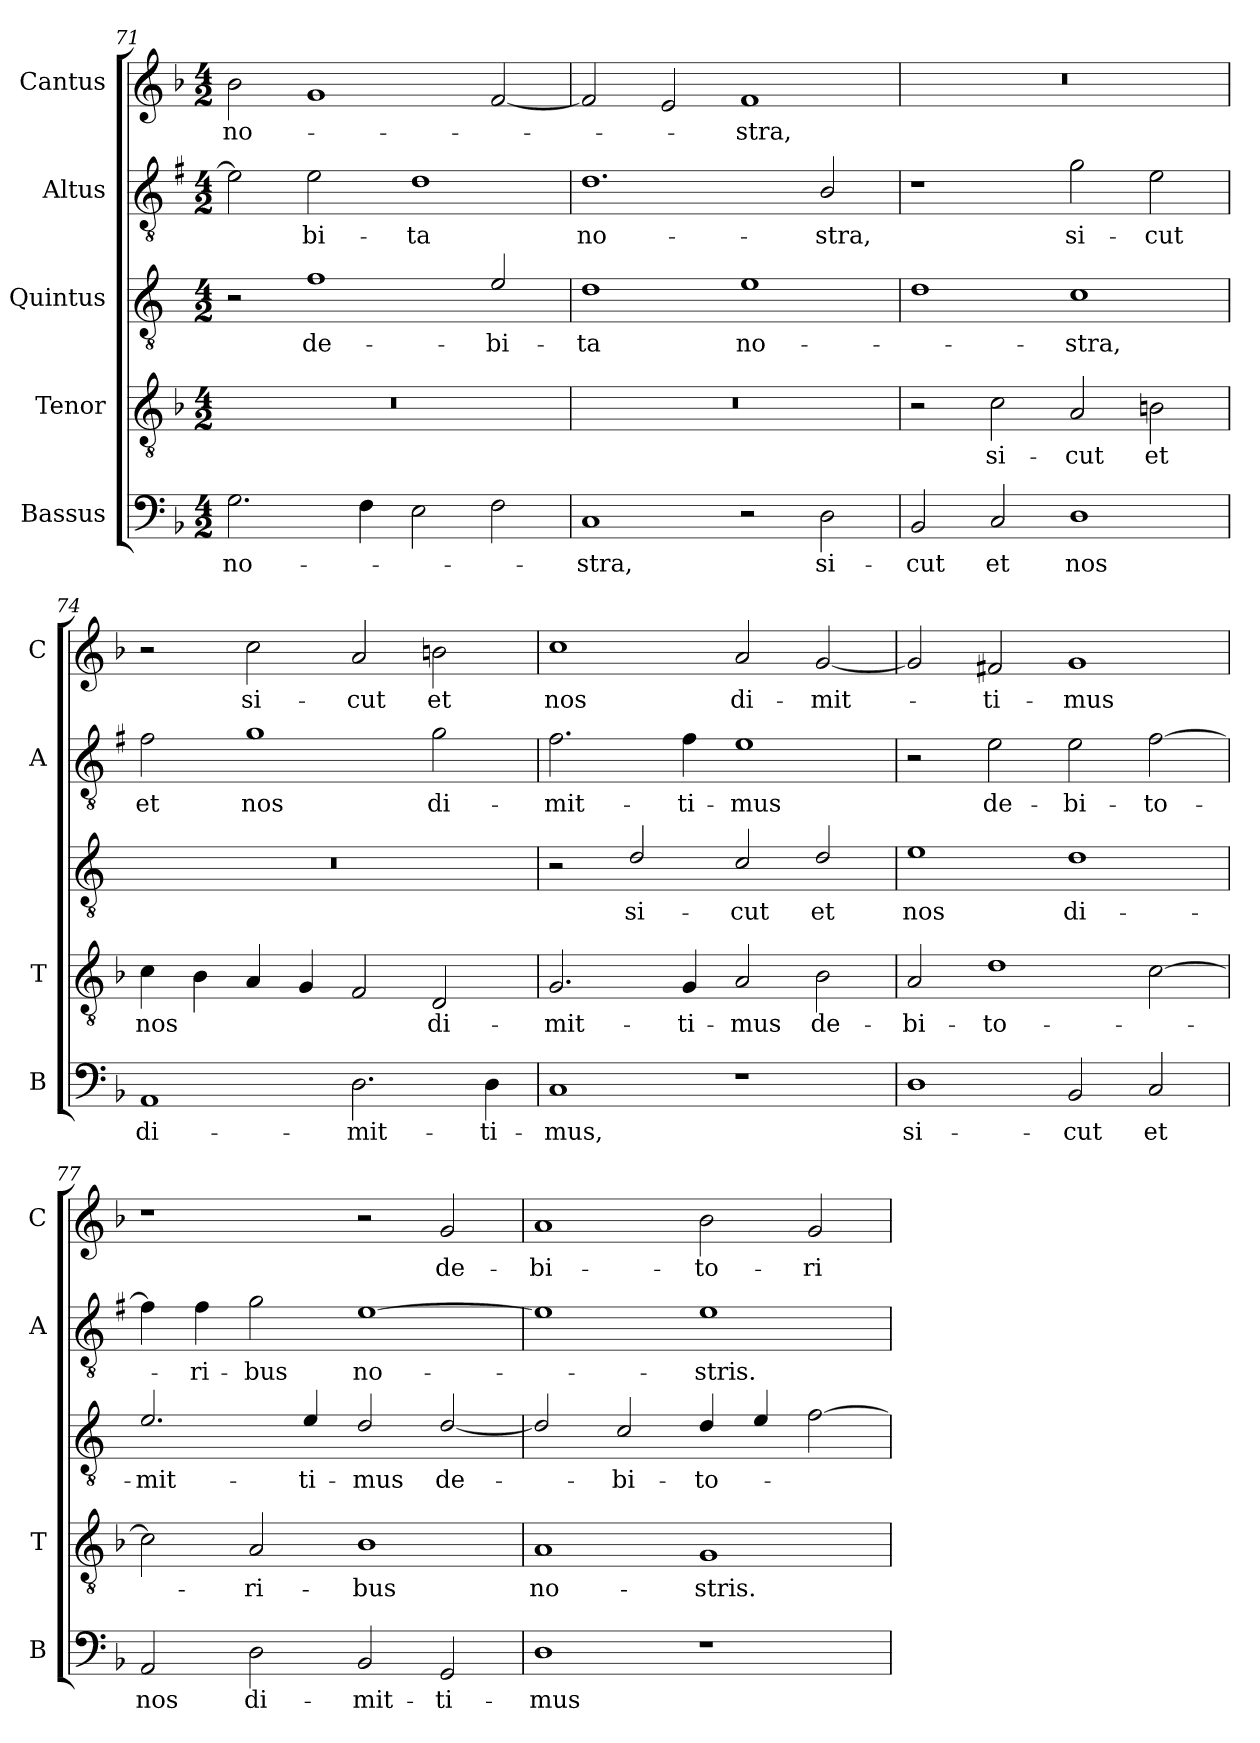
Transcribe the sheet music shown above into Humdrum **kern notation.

**kern	**text	**kern	**text	**kern	**text	**kern	**text	**kern	**text
*part5	*part5	*part4	*part4	*part3	*part3	*part2	*part2	*part1	*part1
*staff5	*staff5	*staff4	*staff4	*staff3	*staff3	*staff2	*staff2	*staff1	*staff1
*I"Bassus	*	*I"Tenor	*	*I"Quintus	*	*I"Altus	*	*I"Cantus	*
*I'B	*	*I'T	*	*	*	*I'A	*	*I'C	*
*clefF4	*	*clefGv2	*	*clefGv2	*	*clefGv2	*	*clefG2	*
*	*	*	*	*ITrd4c7	*	*ITrd1c2	*	*	*
*k[b-]	*	*k[b-]	*	*k[b-]	*	*k[b-]	*	*k[b-]	*
*F:	*	*F:	*	*F:	*	*F:	*	*F:	*
*M4/2	*	*M4/2	*	*M4/2	*	*M4/2	*	*M4/2	*
=71	=71	=71	=71	=71	=71	=71	=71	=71	=71
!	!LO:LY:b	!	!	!	!	!	!	!	!LO:LY:b
2.G\	no-	0r	.	2r	.	2d\]	.	2b-\	no-
!	!	!	!	!	!LO:LY:b	!	!LO:LY:b	!	!
.	.	.	.	1B-	de-	2d\	-bi-	1g	.
4F\	.	.	.	.	.	.	.	.	.
!	!	!	!	!	!	!	!LO:LY:b	!	!
2E\	.	.	.	.	.	1c	-ta	.	.
!	!	!	!	!	!LO:LY:b	!	!	!	!
2F\	.	.	.	2A/	-bi-	.	.	[2f/	.
!!LO:PB:g=z
=72	=72	=72	=72	=72	=72	=72	=72	=72	=72
!	!LO:LY:b	!	!	!	!LO:LY:b	!	!LO:LY:b	!	!
1C	-stra,	0r	.	1G	-ta	1.c	no-	2f/]	.
.	.	.	.	.	.	.	.	2e/	.
!	!	!	!	!	!LO:LY:b	!	!	!	!LO:LY:b
2r	.	.	.	1A	no-	.	.	1f	-stra,
!	!LO:LY:b	!	!	!	!	!	!LO:LY:b	!	!
2D\	si-	.	.	.	.	2A/	-stra,	.	.
=73	=73	=73	=73	=73	=73	=73	=73	=73	=73
!	!LO:LY:b	!	!	!	!	!	!	!	!
2BB-/	-cut	2r	.	1G	.	1r	.	0r	.
!	!LO:LY:b	!	!LO:LY:b	!	!	!	!	!	!
2C/	et	2c\	si-	.	.	.	.	.	.
!	!LO:LY:b	!	!LO:LY:b	!	!LO:LY:b	!	!LO:LY:b	!	!
1D	nos	2A/	-cut	1F	-stra,	2f\	si-	.	.
!	!	!	!LO:LY:b	!	!	!	!LO:LY:b	!	!
.	.	2Bn\	et	.	.	2d\	-cut	.	.
=74	=74	=74	=74	=74	=74	=74	=74	=74	=74
!	!LO:LY:b	!	!LO:LY:b	!	!	!	!LO:LY:b	!	!
1AA	di-	4c\	nos	0r	.	2e\	et	2r	.
.	.	4B-\	.	.	.	.	.	.	.
!	!	!	!	!	!	!	!LO:LY:b	!	!LO:LY:b
.	.	4A/	.	.	.	1f	nos	2cc\	si-
.	.	4G/	.	.	.	.	.	.	.
!	!LO:LY:b	!	!	!	!	!	!	!	!LO:LY:b
2.D\	-mit-	2F/	.	.	.	.	.	2a/	-cut
!	!	!	!LO:LY:b	!	!	!	!LO:LY:b	!	!LO:LY:b
.	.	2D/	di-	.	.	2f\	di-	2bn\	et
!	!LO:LY:b	!	!	!	!	!	!	!	!
4D\	-ti-	.	.	.	.	.	.	.	.
=75	=75	=75	=75	=75	=75	=75	=75	=75	=75
!	!LO:LY:b	!	!LO:LY:b	!	!	!	!LO:LY:b	!	!LO:LY:b
1C	-mus,	2.G/	-mit-	2r	.	2.e\	-mit-	1cc	nos
!	!	!	!	!	!LO:LY:b	!	!	!	!
.	.	.	.	2G/	si-	.	.	.	.
!	!	!	!LO:LY:b	!	!	!	!LO:LY:b	!	!
.	.	4G/	-ti-	.	.	4e\	-ti-	.	.
!	!	!	!LO:LY:b	!	!LO:LY:b	!	!LO:LY:b	!	!LO:LY:b
1r	.	2A/	-mus	2F/	-cut	1d	-mus	2a/	di-
!	!	!	!LO:LY:b	!	!LO:LY:b	!	!	!	!LO:LY:b
.	.	2B-\	de-	2G/	et	.	.	[2g/	-mit-
=76	=76	=76	=76	=76	=76	=76	=76	=76	=76
!	!LO:LY:b	!	!LO:LY:b	!	!LO:LY:b	!	!	!	!
1D	si-	2A/	-bi-	1A	nos	2r	.	2g/]	.
!	!	!	!LO:LY:b	!	!	!	!LO:LY:b	!	!LO:LY:b
.	.	1d	-to-	.	.	2d\	de-	2f#X/	-ti-
!	!LO:LY:b	!	!	!	!LO:LY:b	!	!LO:LY:b	!	!LO:LY:b
2BB-/	-cut	.	.	1G	di-	2d\	-bi-	1g	-mus
!	!LO:LY:b	!	!	!	!	!	!LO:LY:b	!	!
2C/	et	[2c\	.	.	.	[2e\	-to-	.	.
=77	=77	=77	=77	=77	=77	=77	=77	=77	=77
!	!LO:LY:b	!	!	!	!LO:LY:b	!	!	!	!
2AA/	nos	2c\]	.	2.A/	-mit-	4e\]	.	1r	.
!	!	!	!	!	!	!	!LO:LY:b	!	!
.	.	.	.	.	.	4e\	-ri-	.	.
!	!LO:LY:b	!	!LO:LY:b	!	!	!	!LO:LY:b	!	!
2D\	di-	2A/	-ri-	.	.	2f\	-bus	.	.
!	!	!	!	!	!LO:LY:b	!	!	!	!
.	.	.	.	4A/	-ti-	.	.	.	.
!	!LO:LY:b	!	!LO:LY:b	!	!LO:LY:b	!	!LO:LY:b	!	!
2BB-/	-mit-	1B-	-bus	2G/	-mus	[1d	no-	2r	.
!	!LO:LY:b	!	!	!	!LO:LY:b	!	!	!	!LO:LY:b
2GG/	-ti-	.	.	[2G/	de-	.	.	2g/	de-
!!LO:LB:g=z
=78	=78	=78	=78	=78	=78	=78	=78	=78	=78
!	!LO:LY:b	!	!LO:LY:b	!	!	!	!	!	!LO:LY:b
1D	-mus	1A	no-	2G/]	.	1d]	.	1a	-bi-
!	!	!	!	!	!LO:LY:b	!	!	!	!
.	.	.	.	2F/	-bi-	.	.	.	.
!	!	!	!LO:LY:b	!	!LO:LY:b	!	!LO:LY:b	!	!LO:LY:b
1r	.	1G	-stris.	4G/	-to-	1d	-stris.	2b-\	-to-
.	.	.	.	4A/	.	.	.	.	.
!	!	!	!	!	!	!	!	!	!LO:LY:b
.	.	.	.	[2B-\	.	.	.	2g/	-ri-
=	=	=	=	=	=	=	=	=	=
*-	*-	*-	*-	*-	*-	*-	*-	*-	*-
